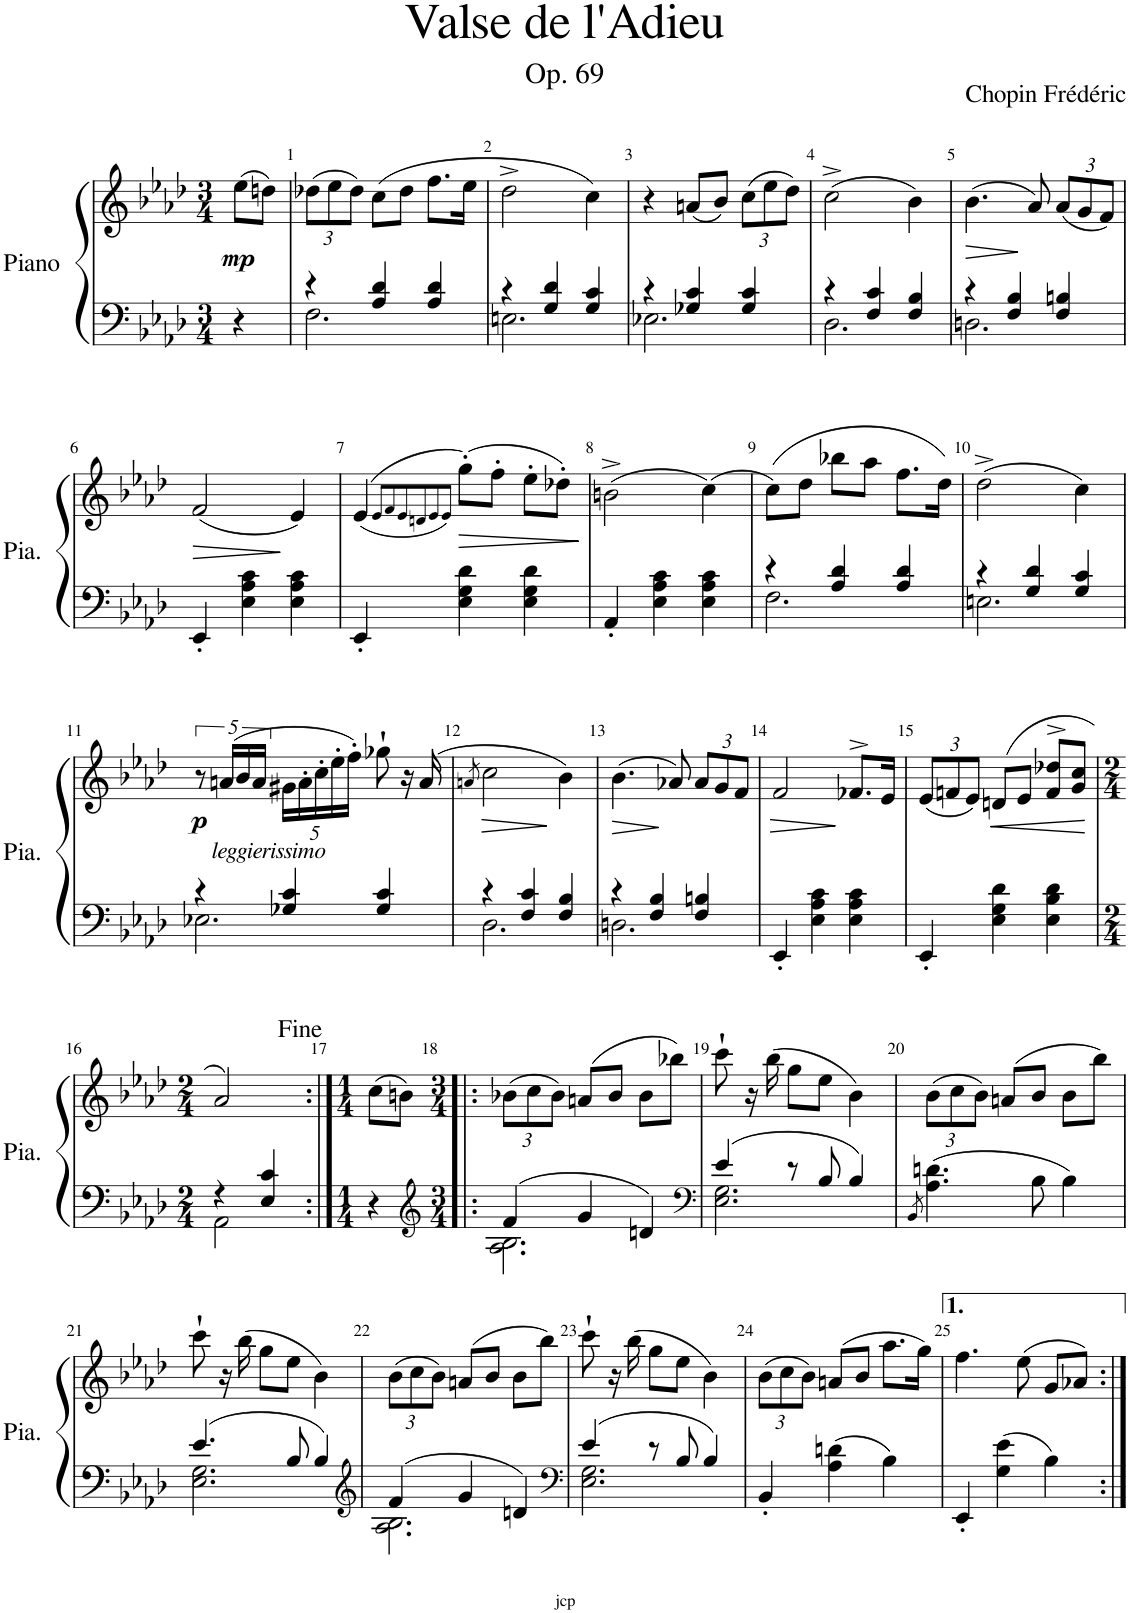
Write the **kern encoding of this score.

**kern	**kern	**dynam
*part1	*part1	*part1
*staff2	*staff1	*staff1/2
*I"Piano	*	*
*I'Pia.	*	*
*clefF4	*clefG2	*
*k[b-e-a-d-]	*k[b-e-a-d-]	*
*M3/4	*M3/4	*
=	=	=
!	!	!LO:DY:b
4r	(8ee-\L	mp
.	8ddn\J)	.
=1	=1	=1
*^	*	*
*	*	*Xbrackettup	*
4r	2.F\	(12dd-X\L	.
.	.	12ee-\	.
.	.	12dd-\J)	.
4A-/ 4d-/	.	(8cc\L	.
.	.	8dd-\J	.
4A-/ 4d-/	.	8.ff\L	.
.	.	16ee-\Jk	.
=2	=2	=2	=2
4r	2.En\	2dd-^\	.
4G/ 4d-/	.	.	.
4G/ 4c/	.	4cc\)	.
=3	=3	=3	=3
4r	2.E-X\	4r	.
4G-X/ 4c/	.	(8an/L	.
.	.	8b-/J)	.
4G-/ 4c/	.	(12cc\L	.
.	.	12ee-\	.
.	.	12dd-\J)	.
=4	=4	=4	=4
4r	2.D-\	(2cc^\	.
4F/ 4c/	.	.	.
4F/ 4B-/	.	4b-\)	.
=5	=5	=5	=5
!	!	!	!LO:HP:b
4r	2.Dn\	(4.b-\	>
4F/ 4B-/	.	.	.
.	.	8a-/)	]
4F/ 4Bn/	.	(12a-/L	.
.	.	12g/	.
.	.	12f/J)	.
*v	*v	*	*
!!LO:LB:g=z
=6	=6	=6
!	!	!LO:HP:b
4EE-'/	(2f/	>
4E-\ 4A-\ 4c\	.	.
4E-\ 4A-\ 4c\	4e-/)	]
=7	=7	=7
4EE-'/	((>4e-/	.
.	8qe-/L	.
.	8qf/	.
.	8qe-/	.
.	8qdn/	.
.	8qe-/	.
.	8qe-/J)	.
!	!	!LO:HP:b
4E-\ 4G\ 4d-\	(8gg'\L)	>
.	8ff'\J	.
4E-\ 4G\ 4d-\	8ee-'\L	.
.	8dd-X'\J)	.
.	.	]
=8	=8	=8
4AA-'/	(2bn^\	.
4E-\ 4A-\ 4c\	.	.
4E-\ 4A-\ 4c\	(4cc\)	.
=9	=9	=9
*^	*	*
4r	2.F\	(8cc\L)	.
.	.	8dd-\J	.
4A-/ 4d-/	.	8bb-X\L	.
.	.	8aa-\J	.
4A-/ 4d-/	.	8.ff\L	.
.	.	16dd-\Jk)	.
=10	=10	=10	=10
4r	2.En\	(2dd-^\	.
4G/ 4d-/	.	.	.
4G/ 4c/	.	4cc\)	.
!!LO:LB:g=z
=11	=11	=11	=11
*	*	*brackettup	*
!	!	!LO:TX:b:i:t=leggierissimo	!
!	!	!	!LO:DY:b
4r	2.E-X\	10r	p
.	.	(20an/LL	.
.	.	20b-/	.
.	.	20a/JJ	.
*	*	*Xbrackettup	*
4G-X/ 4c/	.	20g#X\LL	.
.	.	20a'\	.
.	.	20cc'\	.
.	.	20ee-'\	.
.	.	20ff'\JJ)	.
4G-/ 4c/	.	8gg-X`\	.
.	.	16r	.
.	.	(>16a/	.
=12	=12	=12	=12
.	.	8qan/	.
4r	2.D-\	2cc\	.
4F/ 4c/	.	.	.
4F/ 4B-/	.	4b-\)	.
=13	=13	=13	=13
!	!	!	!LO:HP:b
4r	2.Dn\	(4.b-\	>
4F/ 4B-/	.	.	.
.	.	8a-X/)	]
4F/ 4Bn/	.	12a-/L	.
.	.	12g/	.
.	.	12f/J	.
*v	*v	*	*
=14	=14	=14
!	!	!LO:HP:b
4EE-'/	2f/	>
4E-\ 4A-\ 4c\	.	.
4E-\ 4A-\ 4c\	8.f-X^>/L	]
.	16e-/Jk	.
=15	=15	=15
4EE-'/	(12e-/L	.
.	12fn/	.
.	12e-/J)	.
!	!	!LO:HP:b
4E-\ 4G\ 4d-\	(>8dn/L	<
.	8e-/J	.
4E-\ 4B-\ 4d-\	8f/^> 8dd-X/^>L	.
.	8g/ 8cc/J	.
.	.	[
!!LO:LB:g=z
=16	=16	=16
*M2/4	*M2/4	*
*^	*	*
4r	2AA-\	2a-/)	.
4E-/ 4c/	.	.	.
*v	*v	*	*
=17:|!	=17:|!	=17:|!
*M1/4	*M1/4	*
4r	(8cc\L	.
.	8bn\J)	.
=18!|:	=18!|:	=18!|:
*clefG2	*	*
*M3/4	*M3/4	*
*^	*	*
4f/	2.A-\ 2.B-\	(12b-X\L	.
.	.	12cc\	.
.	.	12b-\J)	.
4g/	.	(8an/L	.
.	.	8b-/J	.
4dn/	.	8b-\L	.
.	.	8bb-X\J)	.
=19	=19	=19	=19
*clefF4	*	*	*
4e-/	2.E-\ 2.G\	8ccc`\	.
.	.	16r	.
.	.	(16bb-\	.
8r	.	8gg\L	.
8B-/	.	8ee-\J	.
4B-/	.	4b-\)	.
*v	*v	*	*
=20	=20	=20
8qBB-/	.	.
4.A-\ 4.dn\	(12b-\L	.
.	12cc\	.
.	12b-\J)	.
.	(8an/L	.
8B-\	8b-/J	.
4B-\	8b-\L	.
.	8bb-\J)	.
!!LO:LB:g=z
=21	=21	=21
*^	*	*
4.e-/	2.E-\ 2.G\	8ccc`\	.
.	.	16r	.
.	.	(16bb-\	.
.	.	8gg\L	.
8B-/	.	8ee-\J	.
4B-/	.	4b-\)	.
=22	=22	=22	=22
*clefG2	*	*	*
4f/	2.A-\ 2.B-\	(12b-\L	.
.	.	12cc\	.
.	.	12b-\J)	.
4g/	.	(8an/L	.
.	.	8b-/J	.
4dn/	.	8b-\L	.
.	.	8bb-\J)	.
=23	=23	=23	=23
*clefF4	*	*	*
4e-/	2.E-\ 2.G\	8ccc`\	.
.	.	16r	.
.	.	(16bb-\	.
8r	.	8gg\L	.
8B-/	.	8ee-\J	.
4B-/	.	4b-\)	.
*v	*v	*	*
=24	=24	=24
4BB-'/	(12b-\L	.
.	12cc\	.
.	12b-\J)	.
4A-\ 4dn\	(8an/L	.
.	8b-/J	.
4B-\	8.aa-\L	.
.	16gg\Jk)	.
=25	=25	=25
4EE-'/	4.ff\	.
4G\ 4e-\	.	.
.	(8ee-\	.
4B-\	8g/L	.
.	8a-X/J)	.
=:|!	=:|!	=:|!
*-	*-	*-
